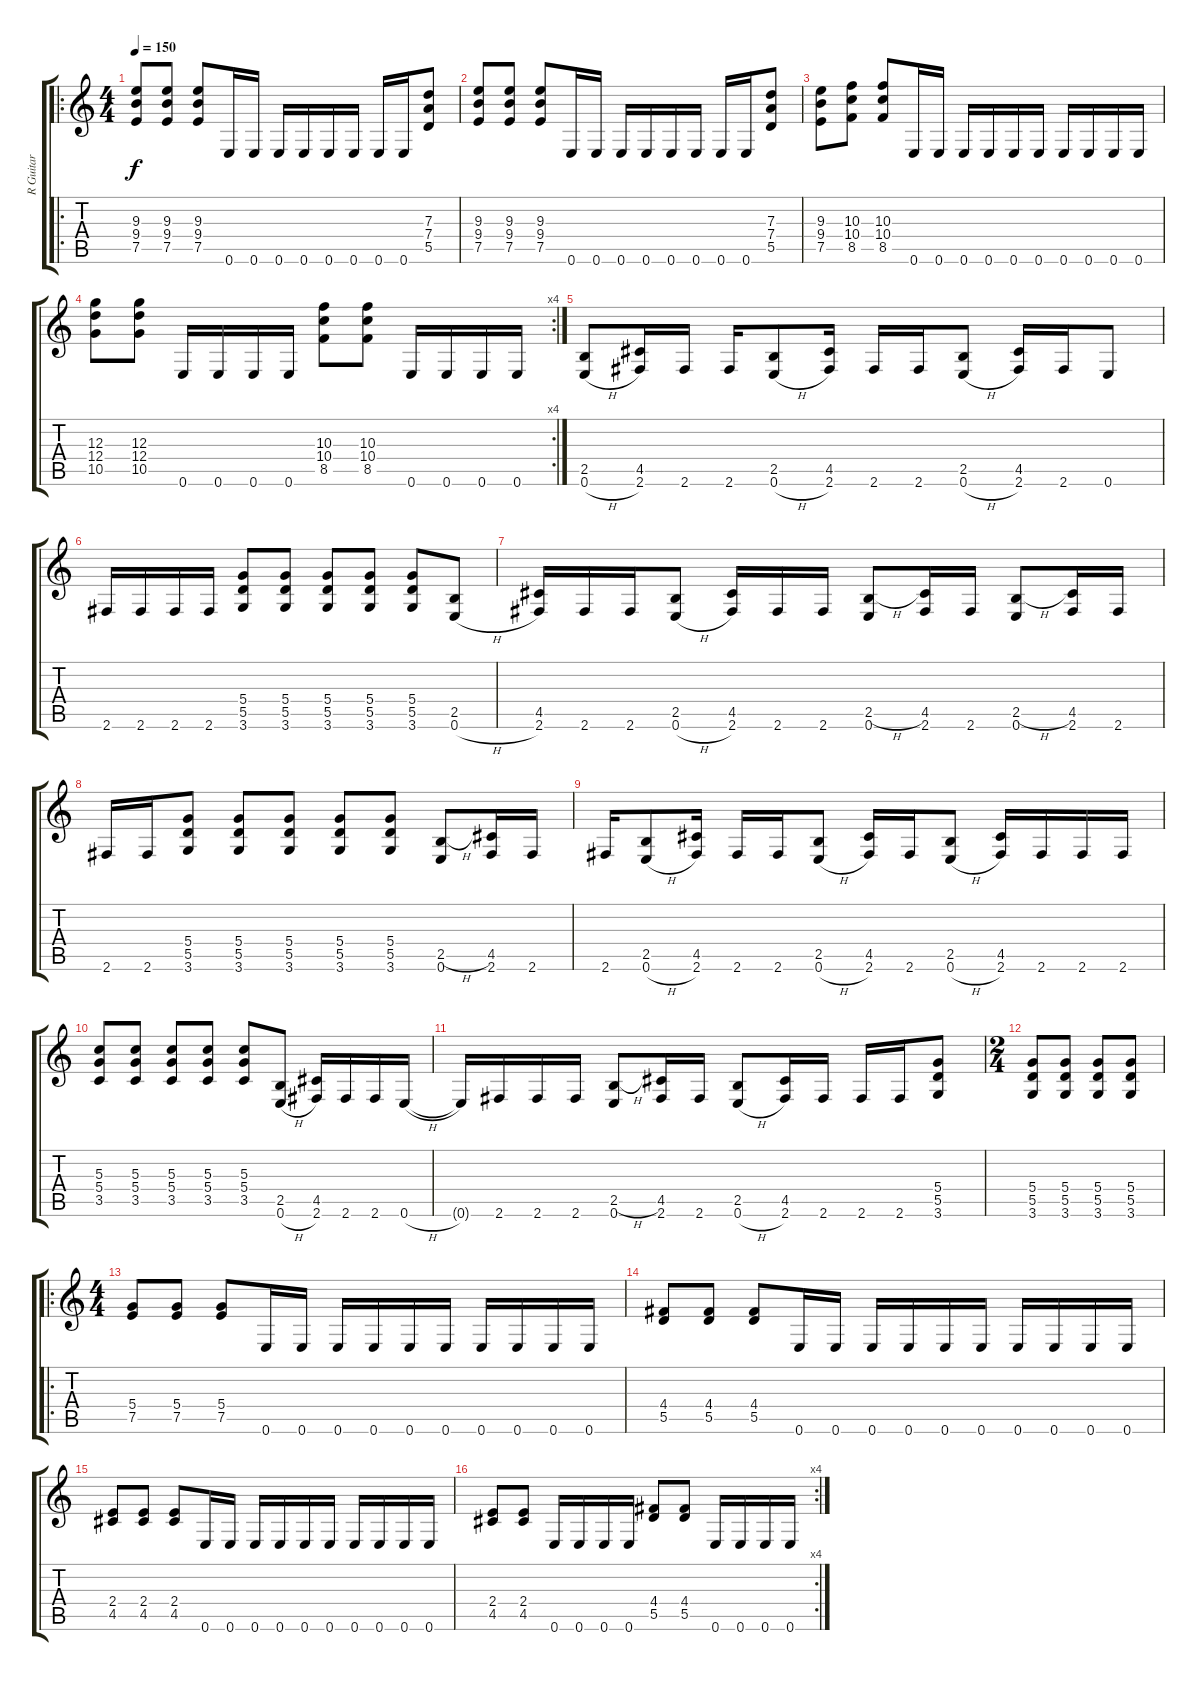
\track ("R Guitar" "R Guitar") {instrument distortionguitar}
\staff {score tabs}
\tuning (E4 B3 G3 D3 A2 E2) {hide}
\ro
\ts (4 4)
\tempo 150
\clef g2
\ks c
(9.3 9.4 7.5).8{dy f} (9.3 9.4 7.5).8 (9.3 9.4 7.5).8 0.6.16 0.6.16 0.6.16 0.6.16 0.6.16 0.6.16 0.6.16 0.6.16 (7.3 7.4 5.5).8 |
(9.3 9.4 7.5).8 (9.3 9.4 7.5).8 (9.3 9.4 7.5).8 0.6.16 0.6.16 0.6.16 0.6.16 0.6.16 0.6.16 0.6.16 0.6.16 (7.3 7.4 5.5).8 |
(9.3 9.4 7.5).8 (10.3 10.4 8.5).8 (10.3 10.4 8.5).8 0.6.16 0.6.16 0.6.16 0.6.16 0.6.16 0.6.16 0.6.16 0.6.16 0.6.16 0.6.16 |
\rc 4
(12.3 12.4 10.5).8 (12.3 12.4 10.5).8 0.6.16 0.6.16 0.6.16 0.6.16 (10.3 10.4 8.5).8 (10.3 10.4 8.5).8 0.6.16 0.6.16 0.6.16 0.6.16 |
(2.5 0.6{h}).8 (4.5 2.6).16 2.6.16 2.6.16 (2.5 0.6{h}).8 (4.5 2.6).16 2.6.16 2.6.16 (2.5 0.6{h}).8 (4.5 2.6).16 2.6.16 0.6.8 |
2.6.16 2.6.16 2.6.16 2.6.16 (5.4 5.5 3.6).8 (5.4 5.5 3.6).8 (5.4 5.5 3.6).8 (5.4 5.5 3.6).8 (5.4 5.5 3.6).8 (2.5 0.6{h}).8 |
(4.5 2.6).16 2.6.16 2.6.16 (2.5 0.6{h}).8 (4.5 2.6).16 2.6.16 2.6.16 (2.5{h} 0.6).8 (4.5 2.6).16 2.6.16 (2.5{h} 0.6).8 (4.5 2.6).16 2.6.16 |
2.6.16 2.6.16 (5.4 5.5 3.6).8 (5.4 5.5 3.6).8 (5.4 5.5 3.6).8 (5.4 5.5 3.6).8 (5.4 5.5 3.6).8 (2.5{h} 0.6).8 (4.5 2.6).16 2.6.16 |
2.6.16 (2.5 0.6{h}).8 (4.5 2.6).16 2.6.16 2.6.16 (2.5 0.6{h}).8 (4.5 2.6).16 2.6.16 (2.5 0.6{h}).8 (4.5 2.6).16 2.6.16 2.6.16 2.6.16 |
(5.3 5.4 3.5).8 (5.3 5.4 3.5).8 (5.3 5.4 3.5).8 (5.3 5.4 3.5).8 (5.3 5.4 3.5).8 (2.5 0.6{h}).8 (4.5 2.6).16 2.6.16 2.6.16 0.6{h}.16 |
0.6{t}.16 2.6.16 2.6.16 2.6.16 (2.5{h} 0.6).8 (4.5 2.6).16 2.6.16 (2.5 0.6{h}).8 (4.5 2.6).16 2.6.16 2.6.16 2.6.16 (5.4 5.5 3.6).8 |
\ts (2 4)
(5.4 5.5 3.6).8 (5.4 5.5 3.6).8 (5.4 5.5 3.6).8 (5.4 5.5 3.6).8 |
\ro
\ts (4 4)
(5.4 7.5).8 (5.4 7.5).8 (5.4 7.5).8 0.6.16 0.6.16 0.6.16 0.6.16 0.6.16 0.6.16 0.6.16 0.6.16 0.6.16 0.6.16 |
(4.4 5.5).8 (4.4 5.5).8 (4.4 5.5).8 0.6.16 0.6.16 0.6.16 0.6.16 0.6.16 0.6.16 0.6.16 0.6.16 0.6.16 0.6.16 |
(2.4 4.5).8 (2.4 4.5).8 (2.4 4.5).8 0.6.16 0.6.16 0.6.16 0.6.16 0.6.16 0.6.16 0.6.16 0.6.16 0.6.16 0.6.16 |
\rc 4
(2.4 4.5).8 (2.4 4.5).8 0.6.16 0.6.16 0.6.16 0.6.16 (4.4 5.5).8 (4.4 5.5).8 0.6.16 0.6.16 0.6.16 0.6.16
